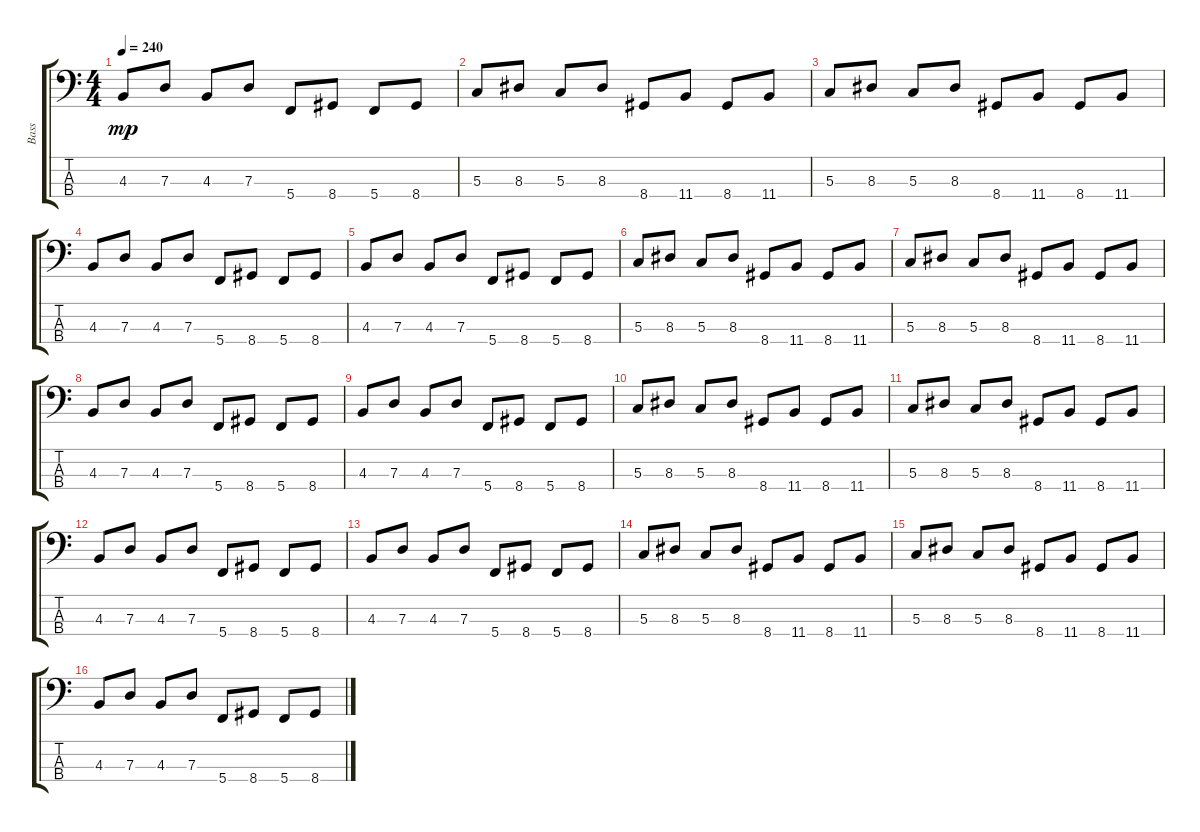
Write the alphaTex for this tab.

\track ("Bass" "Bass") {instrument electricbassfinger}
\staff {score tabs}
\tuning (F2 C2 G1 C1) {hide}
\ts (4 4)
\tempo 240
\clef f4
\ks c
4.3.8{dy mp} 7.3.8 4.3.8 7.3.8 5.4.8 8.4.8 5.4.8 8.4.8 |
5.3.8 8.3.8 5.3.8 8.3.8 8.4.8 11.4.8 8.4.8 11.4.8 |
5.3.8 8.3.8 5.3.8 8.3.8 8.4.8 11.4.8 8.4.8 11.4.8 |
4.3.8 7.3.8 4.3.8 7.3.8 5.4.8 8.4.8 5.4.8 8.4.8 |
4.3.8 7.3.8 4.3.8 7.3.8 5.4.8 8.4.8 5.4.8 8.4.8 |
5.3.8 8.3.8 5.3.8 8.3.8 8.4.8 11.4.8 8.4.8 11.4.8 |
5.3.8 8.3.8 5.3.8 8.3.8 8.4.8 11.4.8 8.4.8 11.4.8 |
4.3.8 7.3.8 4.3.8 7.3.8 5.4.8 8.4.8 5.4.8 8.4.8 |
4.3.8 7.3.8 4.3.8 7.3.8 5.4.8 8.4.8 5.4.8 8.4.8 |
5.3.8 8.3.8 5.3.8 8.3.8 8.4.8 11.4.8 8.4.8 11.4.8 |
5.3.8 8.3.8 5.3.8 8.3.8 8.4.8 11.4.8 8.4.8 11.4.8 |
4.3.8 7.3.8 4.3.8 7.3.8 5.4.8 8.4.8 5.4.8 8.4.8 |
4.3.8 7.3.8 4.3.8 7.3.8 5.4.8 8.4.8 5.4.8 8.4.8 |
5.3.8 8.3.8 5.3.8 8.3.8 8.4.8 11.4.8 8.4.8 11.4.8 |
5.3.8 8.3.8 5.3.8 8.3.8 8.4.8 11.4.8 8.4.8 11.4.8 |
4.3.8 7.3.8 4.3.8 7.3.8 5.4.8 8.4.8 5.4.8 8.4.8
